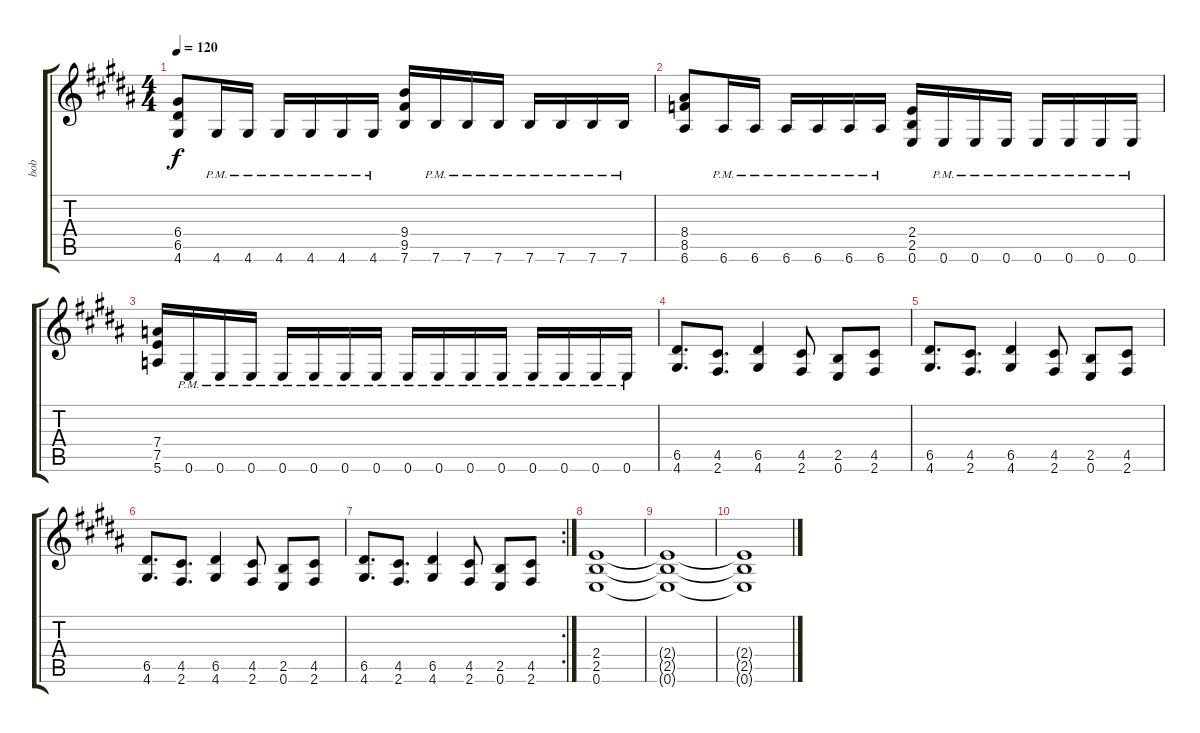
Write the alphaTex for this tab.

\track ("bob" "bob") {instrument distortionguitar}
\staff {score tabs}
\tuning (E4 B3 G3 D3 A2 E2) {hide}
\ts (4 4)
\tempo 120
\clef g2
\ks g#minor
(6.4 6.5 4.6).8{dy f} 4.6{pm}.16 4.6{pm}.16 4.6{pm}.16 4.6{pm}.16 4.6{pm}.16 4.6{pm}.16 (9.4 9.5 7.6).16 7.6{pm}.16 7.6{pm}.16 7.6{pm}.16 7.6{pm}.16 7.6{pm}.16 7.6{pm}.16 7.6{pm}.16 |
(8.4 8.5 6.6).8 6.6{pm}.16 6.6{pm}.16 6.6{pm}.16 6.6{pm}.16 6.6{pm}.16 6.6{pm}.16 (2.4 2.5 0.6).16 0.6{pm}.16 0.6{pm}.16 0.6{pm}.16 0.6{pm}.16 0.6{pm}.16 0.6{pm}.16 0.6{pm}.16 |
(7.4 7.5 5.6).16 0.6{pm}.16 0.6{pm}.16 0.6{pm}.16 0.6{pm}.16 0.6{pm}.16 0.6{pm}.16 0.6{pm}.16 0.6{pm}.16 0.6{pm}.16 0.6{pm}.16 0.6{pm}.16 0.6{pm}.16 0.6{pm}.16 0.6{pm}.16 0.6{pm}.16 |
(6.5 4.6).8{d} (4.5 2.6).8{d} (6.5 4.6).4 (4.5 2.6).8 (2.5 0.6).8 (4.5 2.6).8 |
(6.5 4.6).8{d} (4.5 2.6).8{d} (6.5 4.6).4 (4.5 2.6).8 (2.5 0.6).8 (4.5 2.6).8 |
(6.5 4.6).8{d} (4.5 2.6).8{d} (6.5 4.6).4 (4.5 2.6).8 (2.5 0.6).8 (4.5 2.6).8 |
\rc 2
(6.5 4.6).8{d} (4.5 2.6).8{d} (6.5 4.6).4 (4.5 2.6).8 (2.5 0.6).8 (4.5 2.6).8 |
(2.4 2.5 0.6).1 |
(2.4{t} 2.5{t} 0.6{t}).1 |
(2.4{t} 2.5{t} 0.6{t}).1
